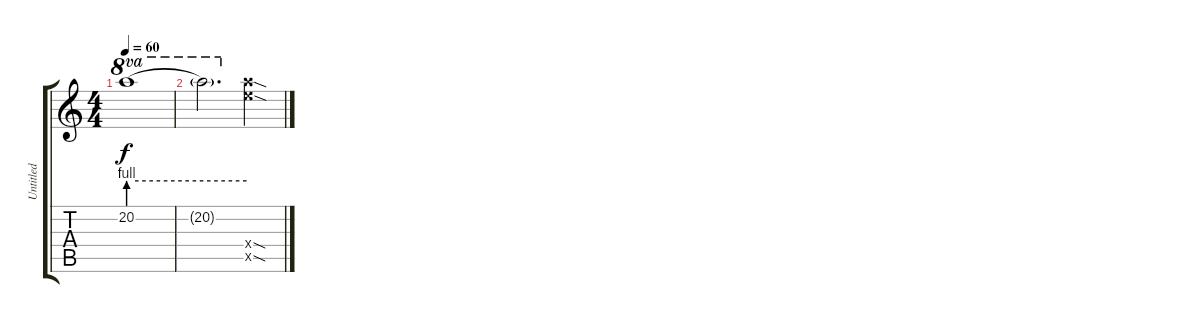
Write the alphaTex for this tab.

\track ("Untitled" "Untitled") {instrument overdrivenguitar}
\staff {score tabs}
\tuning (E4 B3 G3 D3 A2 E2) {hide}
\ts (4 4)
\tempo 60
\clef g2
\ks c
20.2{be (hold 0 4 60 4) t}.1{ot 8va dy f} |
20.2{t}.2{d ot 8va} (19.4{sod x} 19.5{sod x}).4
